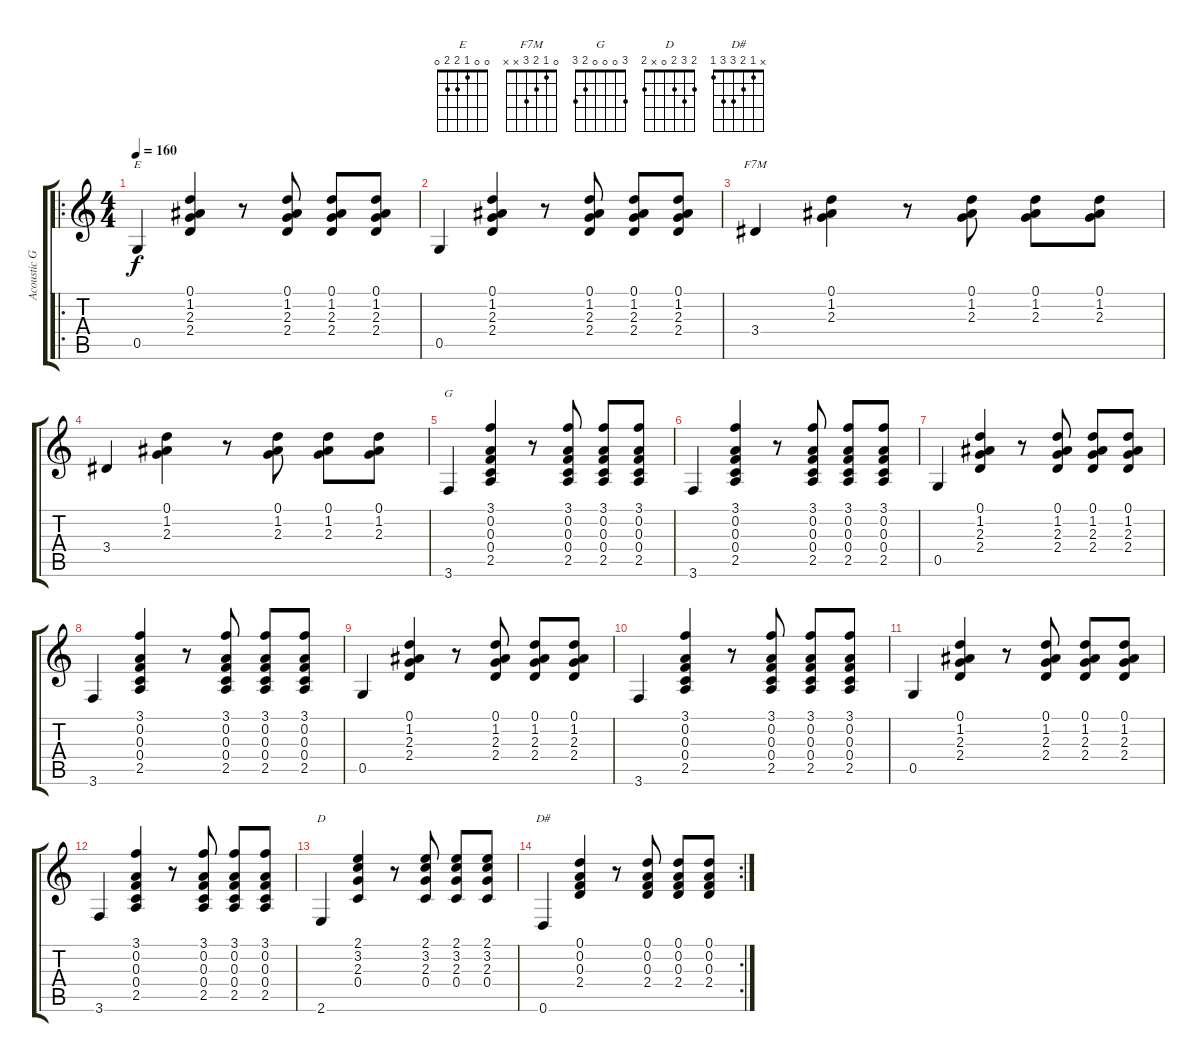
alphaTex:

\track ("Acoustic Guitar" "Acoustic G") {instrument acousticguitarnylon}
\staff {score tabs}
\tuning (D4 A3 F3 C3 G2 D2) {hide}
\chord ("E" 0 0 1 2 2 0)
\chord ("F7M" 0 1 2 3 x x)
\chord ("G" 3 0 0 0 2 3)
\chord ("D" 2 3 2 0 x 2)
\chord ("D#" x 1 2 3 3 1)
\ro
\ts (4 4)
\tempo 160
\clef g2
\ks c
0.5.4{ch "E" dy f} (0.1 1.2 2.3 2.4).4 r.8 (0.1 1.2 2.3 2.4).8 (0.1 1.2 2.3 2.4).8 (0.1 1.2 2.3 2.4).8 |
0.5.4 (0.1 1.2 2.3 2.4).4 r.8 (0.1 1.2 2.3 2.4).8 (0.1 1.2 2.3 2.4).8 (0.1 1.2 2.3 2.4).8 |
3.4.4{ch "F7M"} (0.1 1.2 2.3).4 r.8 (0.1 1.2 2.3).8 (0.1 1.2 2.3).8 (0.1 1.2 2.3).8 |
3.4.4 (0.1 1.2 2.3).4 r.8 (0.1 1.2 2.3).8 (0.1 1.2 2.3).8 (0.1 1.2 2.3).8 |
3.6.4{ch "G"} (3.1 0.2 0.3 0.4 2.5).4 r.8 (3.1 0.2 0.3 0.4 2.5).8 (3.1 0.2 0.3 0.4 2.5).8 (3.1 0.2 0.3 0.4 2.5).8 |
3.6.4 (3.1 0.2 0.3 0.4 2.5).4 r.8 (3.1 0.2 0.3 0.4 2.5).8 (3.1 0.2 0.3 0.4 2.5).8 (3.1 0.2 0.3 0.4 2.5).8 |
0.5.4 (0.1 1.2 2.3 2.4).4 r.8 (0.1 1.2 2.3 2.4).8 (0.1 1.2 2.3 2.4).8 (0.1 1.2 2.3 2.4).8 |
3.6.4 (3.1 0.2 0.3 0.4 2.5).4 r.8 (3.1 0.2 0.3 0.4 2.5).8 (3.1 0.2 0.3 0.4 2.5).8 (3.1 0.2 0.3 0.4 2.5).8 |
0.5.4 (0.1 1.2 2.3 2.4).4 r.8 (0.1 1.2 2.3 2.4).8 (0.1 1.2 2.3 2.4).8 (0.1 1.2 2.3 2.4).8 |
3.6.4 (3.1 0.2 0.3 0.4 2.5).4 r.8 (3.1 0.2 0.3 0.4 2.5).8 (3.1 0.2 0.3 0.4 2.5).8 (3.1 0.2 0.3 0.4 2.5).8 |
0.5.4 (0.1 1.2 2.3 2.4).4 r.8 (0.1 1.2 2.3 2.4).8 (0.1 1.2 2.3 2.4).8 (0.1 1.2 2.3 2.4).8 |
3.6.4 (3.1 0.2 0.3 0.4 2.5).4 r.8 (3.1 0.2 0.3 0.4 2.5).8 (3.1 0.2 0.3 0.4 2.5).8 (3.1 0.2 0.3 0.4 2.5).8 |
2.6.4{ch "D"} (2.1 3.2 2.3 0.4).4 r.8 (2.1 3.2 2.3 0.4).8 (2.1 3.2 2.3 0.4).8 (2.1 3.2 2.3 0.4).8 |
\rc 2
0.6.4{ch "D#"} (0.1 0.2 0.3 2.4).4 r.8 (0.1 0.2 0.3 2.4).8 (0.1 0.2 0.3 2.4).8 (0.1 0.2 0.3 2.4).8
